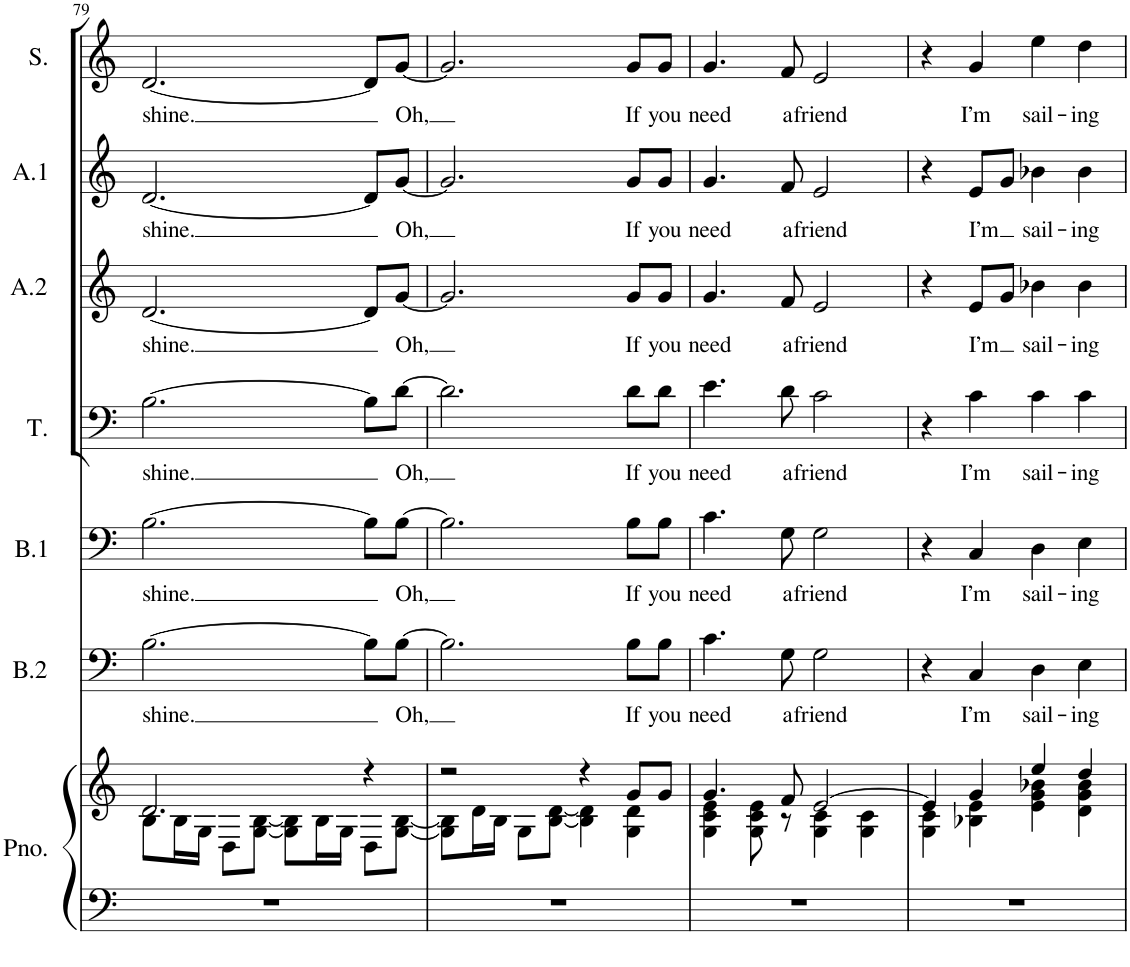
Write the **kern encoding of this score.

**kern	**kern	**kern	**text	**kern	**text	**kern	**text	**kern	**text	**kern	**text	**kern	**text
*part7	*part7	*part6	*part6	*part5	*part5	*part4	*part4	*part3	*part3	*part2	*part2	*part1	*part1
*staff8	*staff7	*staff6	*staff6	*staff5	*staff5	*staff4	*staff4	*staff3	*staff3	*staff2	*staff2	*staff1	*staff1
*I"Piano	*	*I"Bas 2	*	*I"Bas 1	*	*I"Tenor	*	*I"Alt 2	*	*I"Alt 1	*	*I"Sopraan	*
*I'Pno.	*	*I'B.2	*	*I'B.1	*	*I'T.	*	*I'A.2	*	*I'A.1	*	*I'S.	*
!!LO:PB:g=z
*clefF4	*clefG2	*clefF4	*	*clefF4	*	*clefF4	*	*clefG2	*	*clefG2	*	*clefG2	*
*	*	*Trd7c12	*	*	*	*	*	*	*	*	*	*	*
*k[]	*k[]	*k[]	*	*k[]	*	*k[]	*	*k[]	*	*k[]	*	*k[]	*
*M4/4	*M4/4	*M4/4	*	*M4/4	*	*M4/4	*	*M4/4	*	*M4/4	*	*M4/4	*
=79	=79	=79	=79	=79	=79	=79	=79	=79	=79	=79	=79	=79	=79
*	*^	*	*	*	*	*	*	*	*	*	*	*	*
!	!	!	!	!LO:LY:b	!	!LO:LY:b	!	!LO:LY:b	!	!LO:LY:b	!	!LO:LY:b	!	!LO:LY:b
1r	2.d/	8B\L	[2.B\	shine.	[2.B\	shine.	[2.B\	shine.	[2.d/	shine.	[2.d/	shine.	[2.d/	shine.
.	.	16B\L	.	.	.	.	.	.	.	.	.	.	.	.
.	.	16G\JJ	.	.	.	.	.	.	.	.	.	.	.	.
.	.	8D\L	.	.	.	.	.	.	.	.	.	.	.	.
.	.	[8G\ [8B\J	.	.	.	.	.	.	.	.	.	.	.	.
.	.	8G\] 8B\]L	.	.	.	.	.	.	.	.	.	.	.	.
.	.	16B\L	.	.	.	.	.	.	.	.	.	.	.	.
.	.	16G\JJ	.	.	.	.	.	.	.	.	.	.	.	.
.	4r	8D\L	8B\L]	.	8B\L]	.	8B\L]	.	8d/L]	.	8d/L]	.	8d/L]	.
!	!	!	!	!LO:LY:b	!	!LO:LY:b	!	!LO:LY:b	!	!LO:LY:b	!	!LO:LY:b	!	!LO:LY:b
.	.	[8G\ [8B\J	[8B\J	Oh,	[8B\J	Oh,	[8d\J	Oh,	[8g/J	Oh,	[8g/J	Oh,	[8g/J	Oh,
=80	=80	=80	=80	=80	=80	=80	=80	=80	=80	=80	=80	=80	=80	=80
1r	2r	8G\] 8B\]L	2.B\]	.	2.B\]	.	2.d\]	.	2.g/]	.	2.g/]	.	2.g/]	.
.	.	16d\L	.	.	.	.	.	.	.	.	.	.	.	.
.	.	16B\JJ	.	.	.	.	.	.	.	.	.	.	.	.
.	.	8G\L	.	.	.	.	.	.	.	.	.	.	.	.
.	.	[8B\ [8d\J	.	.	.	.	.	.	.	.	.	.	.	.
.	4r	4B\] 4d\]	.	.	.	.	.	.	.	.	.	.	.	.
!	!	!	!	!LO:LY:b	!	!LO:LY:b	!	!LO:LY:b	!	!LO:LY:b	!	!LO:LY:b	!	!LO:LY:b
.	8g/L	4G\ 4d\	8B\L	If	8B\L	If	8d\L	If	8g/L	If	8g/L	If	8g/L	If
!	!	!	!	!LO:LY:b	!	!LO:LY:b	!	!LO:LY:b	!	!LO:LY:b	!	!LO:LY:b	!	!LO:LY:b
.	8g/J	.	8B\J	you	8B\J	you	8d\J	you	8g/J	you	8g/J	you	8g/J	you
=81	=81	=81	=81	=81	=81	=81	=81	=81	=81	=81	=81	=81	=81	=81
!	!	!	!	!LO:LY:b	!	!LO:LY:b	!	!LO:LY:b	!	!LO:LY:b	!	!LO:LY:b	!	!LO:LY:b
1r	4.g/	4G\ 4c\ 4e\	4.c\	need	4.c\	need	4.e\	need	4.g/	need	4.g/	need	4.g/	need
.	.	8G\ 8c\ 8e\	.	.	.	.	.	.	.	.	.	.	.	.
!	!	!	!	!LO:LY:b	!	!LO:LY:b	!	!LO:LY:b	!	!LO:LY:b	!	!LO:LY:b	!	!LO:LY:b
.	8f/	8r	8G\	a	8G\	a	8d\	a	8f/	a	8f/	a	8f/	a
!	!	!	!	!LO:LY:b	!	!LO:LY:b	!	!LO:LY:b	!	!LO:LY:b	!	!LO:LY:b	!	!LO:LY:b
.	[2e/	4G\ 4c\	2G\	friend	2G\	friend	2c\	friend	2e/	friend	2e/	friend	2e/	friend
.	.	4G\ 4c\	.	.	.	.	.	.	.	.	.	.	.	.
=82	=82	=82	=82	=82	=82	=82	=82	=82	=82	=82	=82	=82	=82	=82
1r	4e/]	4G\ 4c\	4r	.	4r	.	4r	.	4r	.	4r	.	4r	.
!	!	!	!	!LO:LY:b	!	!LO:LY:b	!	!LO:LY:b	!	!LO:LY:b	!	!LO:LY:b	!	!LO:LY:b
.	4g/	4B-X\ 4e\	4C/	I’m	4C/	I’m	4c\	I’m	8e/L	I’m	8e/L	I’m	4g/	I’m
.	.	.	.	.	.	.	.	.	8g/J	.	8g/J	.	.	.
!	!	!	!	!LO:LY:b	!	!LO:LY:b	!	!LO:LY:b	!	!LO:LY:b	!	!LO:LY:b	!	!LO:LY:b
.	4ee/	4e\ 4g\ 4b-X\	4D\	sail-	4D\	sail-	4c\	sail-	4b-X\	sail-	4b-X\	sail-	4ee\	sail-
!	!	!	!	!LO:LY:b	!	!LO:LY:b	!	!LO:LY:b	!	!LO:LY:b	!	!LO:LY:b	!	!LO:LY:b
.	4dd/	4d\ 4g\ 4b-\	4E\	-ing	4E\	-ing	4c\	-ing	4b-\	-ing	4b-\	-ing	4dd\	-ing
*	*v	*v	*	*	*	*	*	*	*	*	*	*	*	*
=	=	=	=	=	=	=	=	=	=	=	=	=	=
*-	*-	*-	*-	*-	*-	*-	*-	*-	*-	*-	*-	*-	*-
